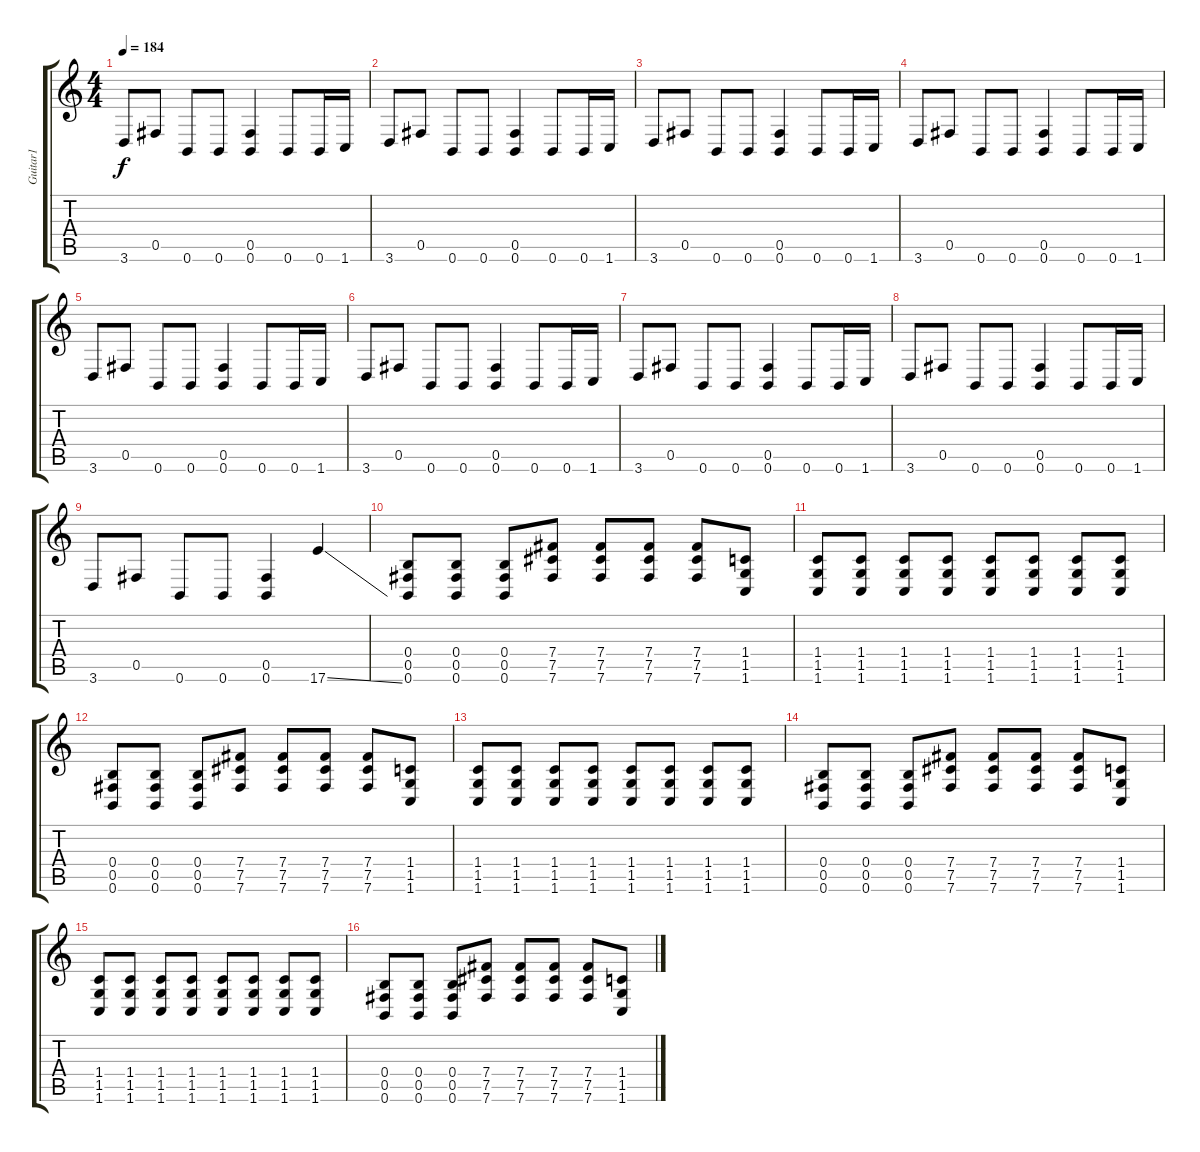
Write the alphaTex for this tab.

\track ("Guitar1" "Guitar1") {instrument distortionguitar}
\staff {score tabs}
\tuning (Db4 Ab3 E3 B2 Gb2 B1) {hide}
\ts (4 4)
\tempo 184
\clef g2
\ks c
3.6.8{dy f} 0.5.8 0.6.8 0.6.8 (0.5 0.6).4 0.6.8 0.6.16 1.6.16 |
3.6.8 0.5.8 0.6.8 0.6.8 (0.5 0.6).4 0.6.8 0.6.16 1.6.16 |
3.6.8 0.5.8 0.6.8 0.6.8 (0.5 0.6).4 0.6.8 0.6.16 1.6.16 |
3.6.8 0.5.8 0.6.8 0.6.8 (0.5 0.6).4 0.6.8 0.6.16 1.6.16 |
3.6.8 0.5.8 0.6.8 0.6.8 (0.5 0.6).4 0.6.8 0.6.16 1.6.16 |
3.6.8 0.5.8 0.6.8 0.6.8 (0.5 0.6).4 0.6.8 0.6.16 1.6.16 |
3.6.8 0.5.8 0.6.8 0.6.8 (0.5 0.6).4 0.6.8 0.6.16 1.6.16 |
3.6.8 0.5.8 0.6.8 0.6.8 (0.5 0.6).4 0.6.8 0.6.16 1.6.16 |
3.6.8 0.5.8 0.6.8 0.6.8 (0.5 0.6).4 17.6{ss}.4 |
(0.4 0.5 0.6).8 (0.4 0.5 0.6).8 (0.4 0.5 0.6).8 (7.4 7.5 7.6).8 (7.4 7.5 7.6).8 (7.4 7.5 7.6).8 (7.4 7.5 7.6).8 (1.4 1.5 1.6).8 |
(1.4 1.5 1.6).8 (1.4 1.5 1.6).8 (1.4 1.5 1.6).8 (1.4 1.5 1.6).8 (1.4 1.5 1.6).8 (1.4 1.5 1.6).8 (1.4 1.5 1.6).8 (1.4 1.5 1.6).8 |
(0.4 0.5 0.6).8 (0.4 0.5 0.6).8 (0.4 0.5 0.6).8 (7.4 7.5 7.6).8 (7.4 7.5 7.6).8 (7.4 7.5 7.6).8 (7.4 7.5 7.6).8 (1.4 1.5 1.6).8 |
(1.4 1.5 1.6).8 (1.4 1.5 1.6).8 (1.4 1.5 1.6).8 (1.4 1.5 1.6).8 (1.4 1.5 1.6).8 (1.4 1.5 1.6).8 (1.4 1.5 1.6).8 (1.4 1.5 1.6).8 |
(0.4 0.5 0.6).8 (0.4 0.5 0.6).8 (0.4 0.5 0.6).8 (7.4 7.5 7.6).8 (7.4 7.5 7.6).8 (7.4 7.5 7.6).8 (7.4 7.5 7.6).8 (1.4 1.5 1.6).8 |
(1.4 1.5 1.6).8 (1.4 1.5 1.6).8 (1.4 1.5 1.6).8 (1.4 1.5 1.6).8 (1.4 1.5 1.6).8 (1.4 1.5 1.6).8 (1.4 1.5 1.6).8 (1.4 1.5 1.6).8 |
(0.4 0.5 0.6).8 (0.4 0.5 0.6).8 (0.4 0.5 0.6).8 (7.4 7.5 7.6).8 (7.4 7.5 7.6).8 (7.4 7.5 7.6).8 (7.4 7.5 7.6).8 (1.4 1.5 1.6).8
